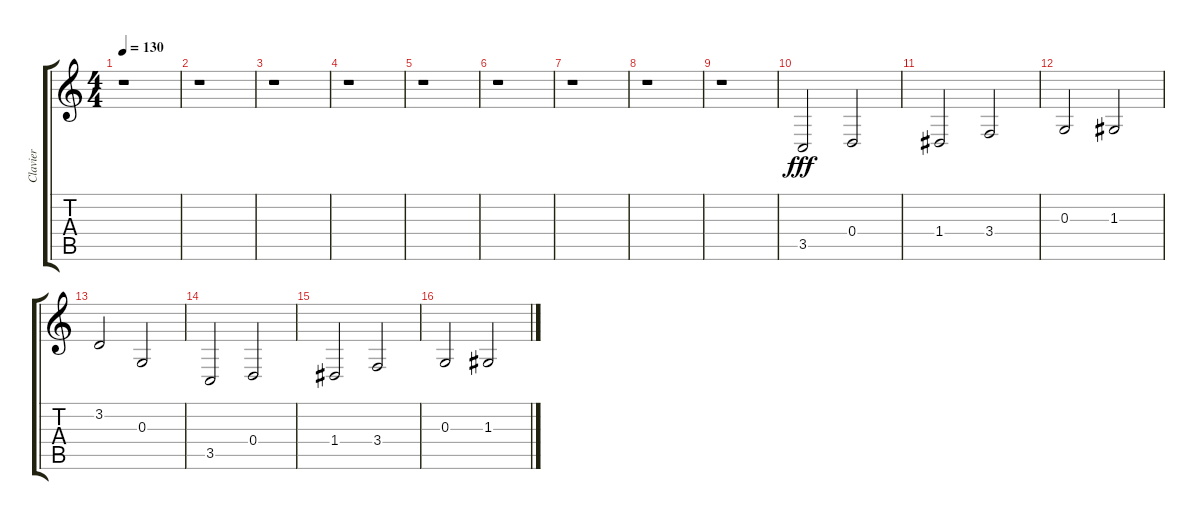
\track ("Clavier" "Clavier") {instrument choiraahs}
\staff {score tabs}
\tuning (E4 B3 G3 D3 A2 E2) {hide}
\ts (4 4)
\tempo 130
\clef g2
\ks c
r.1{dy fff} |
r.1 |
r.1 |
r.1 |
r.1 |
r.1 |
r.1 |
r.1 |
r.1 |
3.5.2 0.4.2 |
1.4.2 3.4.2 |
0.3.2 1.3.2 |
3.2.2 0.3.2 |
3.5.2 0.4.2 |
1.4.2 3.4.2 |
0.3.2 1.3.2
